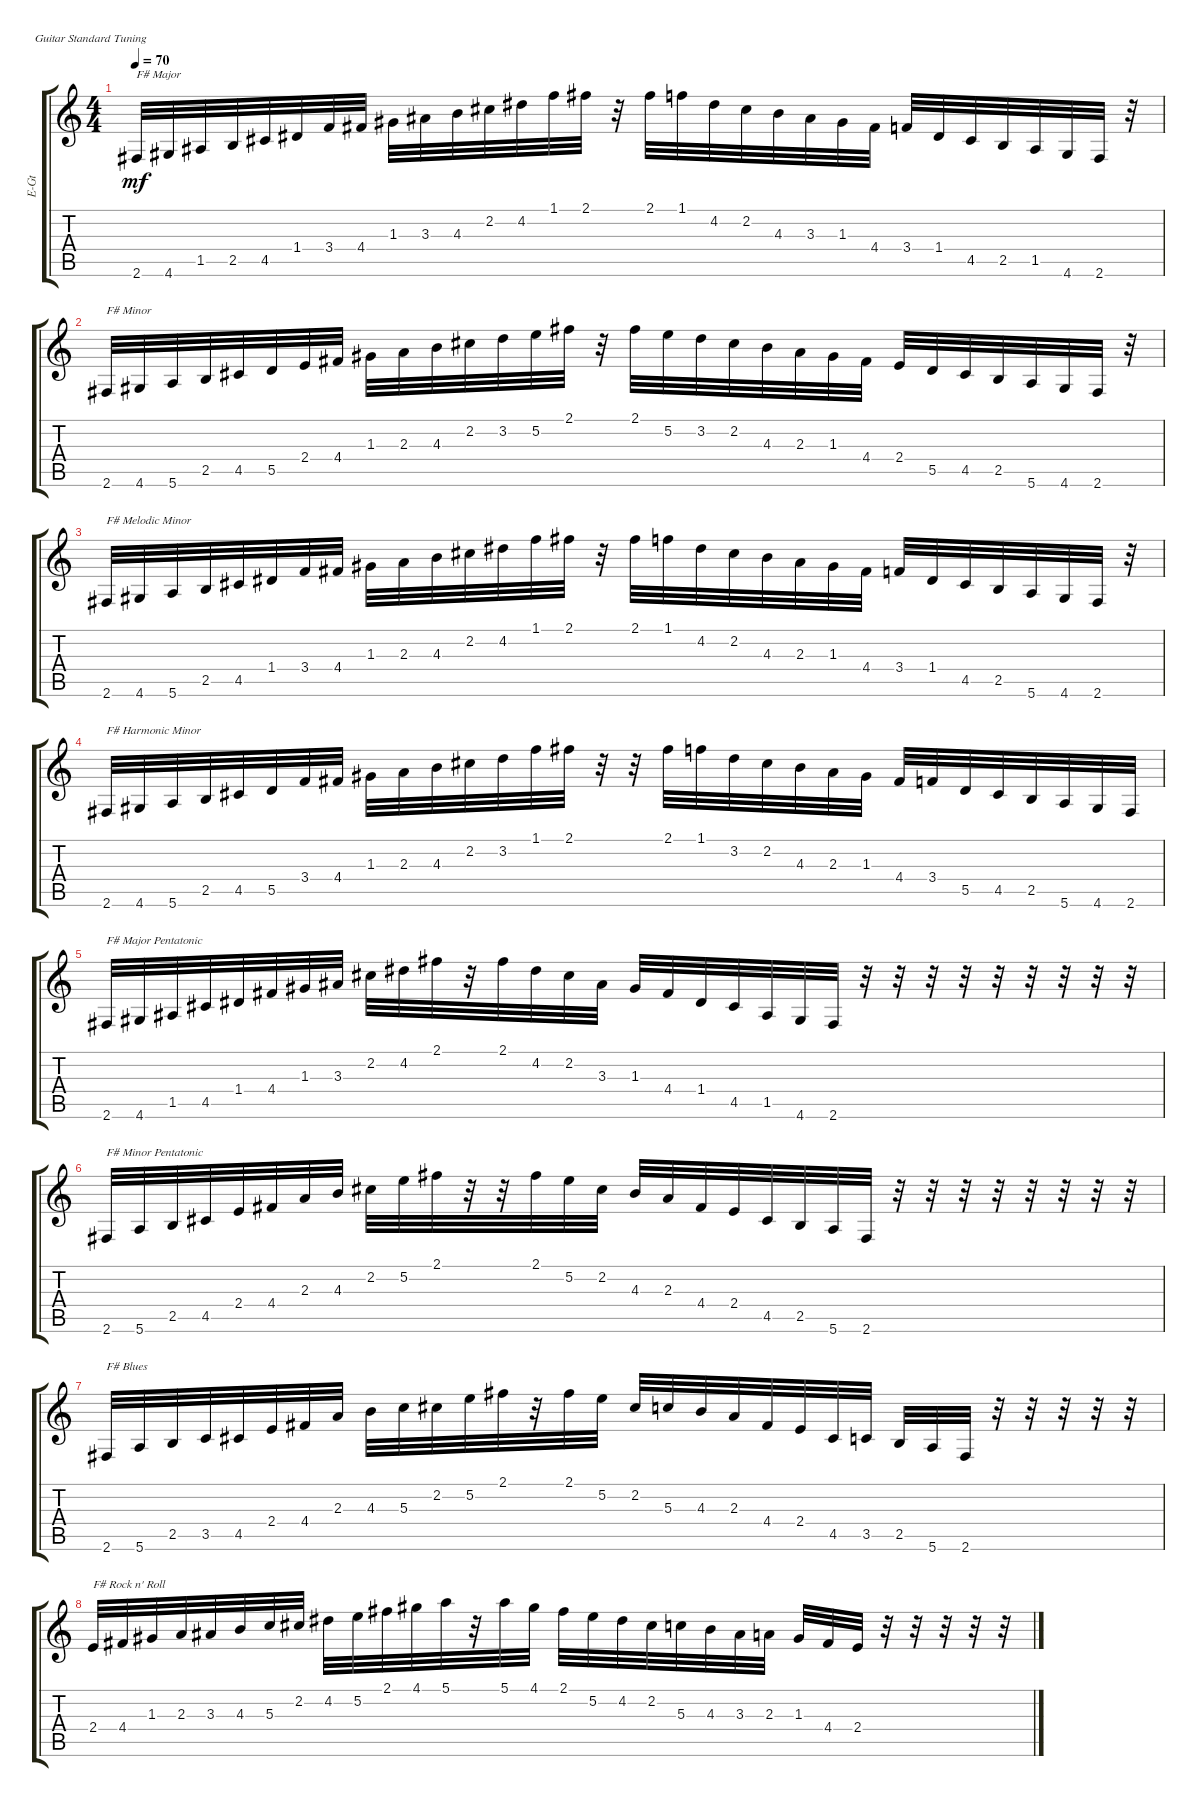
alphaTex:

\defaultSystemsLayout 4
\bracketExtendMode groupsimilarinstruments
\otherSystemsTrackNameOrientation horizontal
\track ("Electric Guitar" "E-Gt") {instrument overdrivenguitar}
\staff {score tabs}
\tuning (E4 B3 G3 D3 A2 E2)
\ts (4 4)
\tempo 70
\clef g2
\ks c
2.6{acc #}.32{txt "F# Major" dy mf instrument overdrivenguitar beam Up} 4.6{acc #}.32{beam Up} 1.5{acc #}.32{beam Up} 2.5.32{beam Up} 4.5{acc #}.32{beam Up} 1.4{acc #}.32{beam Up} 3.4.32{beam Up} 4.4{acc #}.32{beam Up} 1.3{acc #}.32{beam Down} 3.3{acc #}.32{beam Down} 4.3.32{beam Down} 2.2{acc #}.32{beam Down} 4.2{acc #}.32{beam Down} 1.1.32{beam Down} 2.1{acc #}.32{beam Down} r.32{beam Up} 2.1{acc #}.32{beam Down} 1.1.32{beam Down} 4.2{acc #}.32{beam Down} 2.2{acc #}.32{beam Down} 4.3.32{beam Down} 3.3{acc #}.32{beam Down} 1.3{acc #}.32{beam Down} 4.4{acc #}.32{beam Down} 3.4.32{beam Up} 1.4{acc #}.32{beam Up} 4.5{acc #}.32{beam Up} 2.5.32{beam Up} 1.5{acc #}.32{beam Up} 4.6{acc #}.32{beam Up} 2.6{acc #}.32{beam Up} r.32{beam Up} |
2.6{acc #}.32{txt "F# Minor" beam Up} 4.6{acc #}.32{beam Up} 5.6.32{beam Up} 2.5.32{beam Up} 4.5{acc #}.32{beam Up} 5.5.32{beam Up} 2.4.32{beam Up} 4.4{acc #}.32{beam Up} 1.3{acc #}.32{beam Down} 2.3.32{beam Down} 4.3.32{beam Down} 2.2{acc #}.32{beam Down} 3.2.32{beam Down} 5.2.32{beam Down} 2.1{acc #}.32{beam Down} r.32{beam Down} 2.1{acc #}.32{beam Down} 5.2.32{beam Down} 3.2.32{beam Down} 2.2{acc #}.32{beam Down} 4.3.32{beam Down} 2.3.32{beam Down} 1.3{acc #}.32{beam Down} 4.4{acc #}.32{beam Down} 2.4.32{beam Up} 5.5.32{beam Up} 4.5{acc #}.32{beam Up} 2.5.32{beam Up} 5.6.32{beam Up} 4.6{acc #}.32{beam Up} 2.6{acc #}.32{beam Up} r.32{beam Down} |
2.6{acc #}.32{txt "F# Melodic Minor" beam Up} 4.6{acc #}.32{beam Up} 5.6.32{beam Up} 2.5.32{beam Up} 4.5{acc #}.32{beam Up} 1.4{acc #}.32{beam Up} 3.4.32{beam Up} 4.4{acc #}.32{beam Up} 1.3{acc #}.32{beam Down} 2.3.32{beam Down} 4.3.32{beam Down} 2.2{acc #}.32{beam Down} 4.2{acc #}.32{beam Down} 1.1.32{beam Down} 2.1{acc #}.32{beam Down} r.32{beam Down} 2.1{acc #}.32{beam Down} 1.1.32{beam Down} 4.2{acc #}.32{beam Down} 2.2{acc #}.32{beam Down} 4.3.32{beam Down} 2.3.32{beam Down} 1.3{acc #}.32{beam Down} 4.4{acc #}.32{beam Down} 3.4.32{beam Up} 1.4{acc #}.32{beam Up} 4.5{acc #}.32{beam Up} 2.5.32{beam Up} 5.6.32{beam Up} 4.6{acc #}.32{beam Up} 2.6{acc #}.32{beam Up} r.32{beam Down} |
2.6{acc #}.32{txt "F# Harmonic Minor" beam Up} 4.6{acc #}.32{beam Up} 5.6.32{beam Up} 2.5.32{beam Up} 4.5{acc #}.32{beam Up} 5.5.32{beam Up} 3.4.32{beam Up} 4.4{acc #}.32{beam Up} 1.3{acc #}.32{beam Down} 2.3.32{beam Down} 4.3.32{beam Down} 2.2{acc #}.32{beam Down} 3.2.32{beam Down} 1.1.32{beam Down} 2.1{acc #}.32{beam Down} r.32{beam Down} r.32{beam Down} 2.1{acc #}.32{beam Down} 1.1.32{beam Down} 3.2.32{beam Down} 2.2{acc #}.32{beam Down} 4.3.32{beam Down} 2.3.32{beam Down} 1.3{acc #}.32{beam Down} 4.4{acc #}.32{beam Up} 3.4.32{beam Up} 5.5.32{beam Up} 4.5{acc #}.32{beam Up} 2.5.32{beam Up} 5.6.32{beam Up} 4.6{acc #}.32{beam Up} 2.6{acc #}.32{beam Up} |
2.6{acc #}.32{txt "F# Major Pentatonic" beam Up} 4.6{acc #}.32{beam Up} 1.5{acc #}.32{beam Up} 4.5{acc #}.32{beam Up} 1.4{acc #}.32{beam Up} 4.4{acc #}.32{beam Up} 1.3{acc #}.32{beam Up} 3.3{acc #}.32{beam Up} 2.2{acc #}.32{beam Down} 4.2{acc #}.32{beam Down} 2.1{acc #}.32{beam Down} r.32{beam Down} 2.1{acc #}.32{beam Down} 4.2{acc #}.32{beam Down} 2.2{acc #}.32{beam Down} 3.3{acc #}.32{beam Down} 1.3{acc #}.32{beam Up} 4.4{acc #}.32{beam Up} 1.4{acc #}.32{beam Up} 4.5{acc #}.32{beam Up} 1.5{acc #}.32{beam Up} 4.6{acc #}.32{beam Up} 2.6{acc #}.32{beam Up} r.32{beam Down} r.32{beam Down} r.32{beam Down} r.32{beam Down} r.32{beam Down} r.32{beam Down} r.32{beam Down} r.32{beam Down} r.32{beam Down} |
2.6{acc #}.32{txt "F# Minor Pentatonic" beam Up} 5.6.32{beam Up} 2.5.32{beam Up} 4.5{acc #}.32{beam Up} 2.4.32{beam Up} 4.4{acc #}.32{beam Up} 2.3.32{beam Up} 4.3.32{beam Up} 2.2{acc #}.32{beam Down} 5.2.32{beam Down} 2.1{acc #}.32{beam Down} r.32{beam Down} r.32{beam Down} 2.1{acc #}.32{beam Down} 5.2.32{beam Down} 2.2{acc #}.32{beam Down} 4.3.32{beam Up} 2.3.32{beam Up} 4.4{acc #}.32{beam Up} 2.4.32{beam Up} 4.5{acc #}.32{beam Up} 2.5.32{beam Up} 5.6.32{beam Up} 2.6{acc #}.32{beam Up} r.32{beam Down} r.32{beam Down} r.32{beam Down} r.32{beam Down} r.32{beam Down} r.32{beam Down} r.32{beam Down} r.32{beam Down} |
2.6{acc #}.32{txt "F# Blues" beam Up} 5.6.32{beam Up} 2.5.32{beam Up} 3.5.32{beam Up} 4.5{acc #}.32{beam Up} 2.4.32{beam Up} 4.4{acc #}.32{beam Up} 2.3.32{beam Up} 4.3.32{beam Down} 5.3.32{beam Down} 2.2{acc #}.32{beam Down} 5.2.32{beam Down} 2.1{acc #}.32{beam Down} r.32{beam Down} 2.1{acc #}.32{beam Down} 5.2.32{beam Down} 2.2{acc #}.32{beam Up} 5.3.32{beam Up} 4.3.32{beam Up} 2.3.32{beam Up} 4.4{acc #}.32{beam Up} 2.4.32{beam Up} 4.5{acc #}.32{beam Up} 3.5.32{beam Up} 2.5.32{beam Up} 5.6.32{beam Up} 2.6{acc #}.32{beam Up} r.32{beam Up} r.32{beam Up} r.32{beam Up} r.32{beam Up} r.32{beam Up} |
2.4.32{txt "F# Rock n' Roll" beam Up} 4.4{acc #}.32{beam Up} 1.3{acc #}.32{beam Up} 2.3.32{beam Up} 3.3{acc #}.32{beam Up} 4.3.32{beam Up} 5.3.32{beam Up} 2.2{acc #}.32{beam Up} 4.2{acc #}.32{beam Down} 5.2.32{beam Down} 2.1{acc #}.32{beam Down} 4.1{acc #}.32{beam Down} 5.1.32{beam Down} r.32{beam Down} 5.1.32{beam Down} 4.1{acc #}.32{beam Down} 2.1{acc #}.32{beam Down} 5.2.32{beam Down} 4.2{acc #}.32{beam Down} 2.2{acc #}.32{beam Down} 5.3.32{beam Down} 4.3.32{beam Down} 3.3{acc #}.32{beam Down} 2.3.32{beam Down} 1.3{acc #}.32{beam Up} 4.4{acc #}.32{beam Up} 2.4.32{beam Up} r.32{beam Down} r.32{beam Down} r.32{beam Down} r.32{beam Down} r.32{beam Down}
